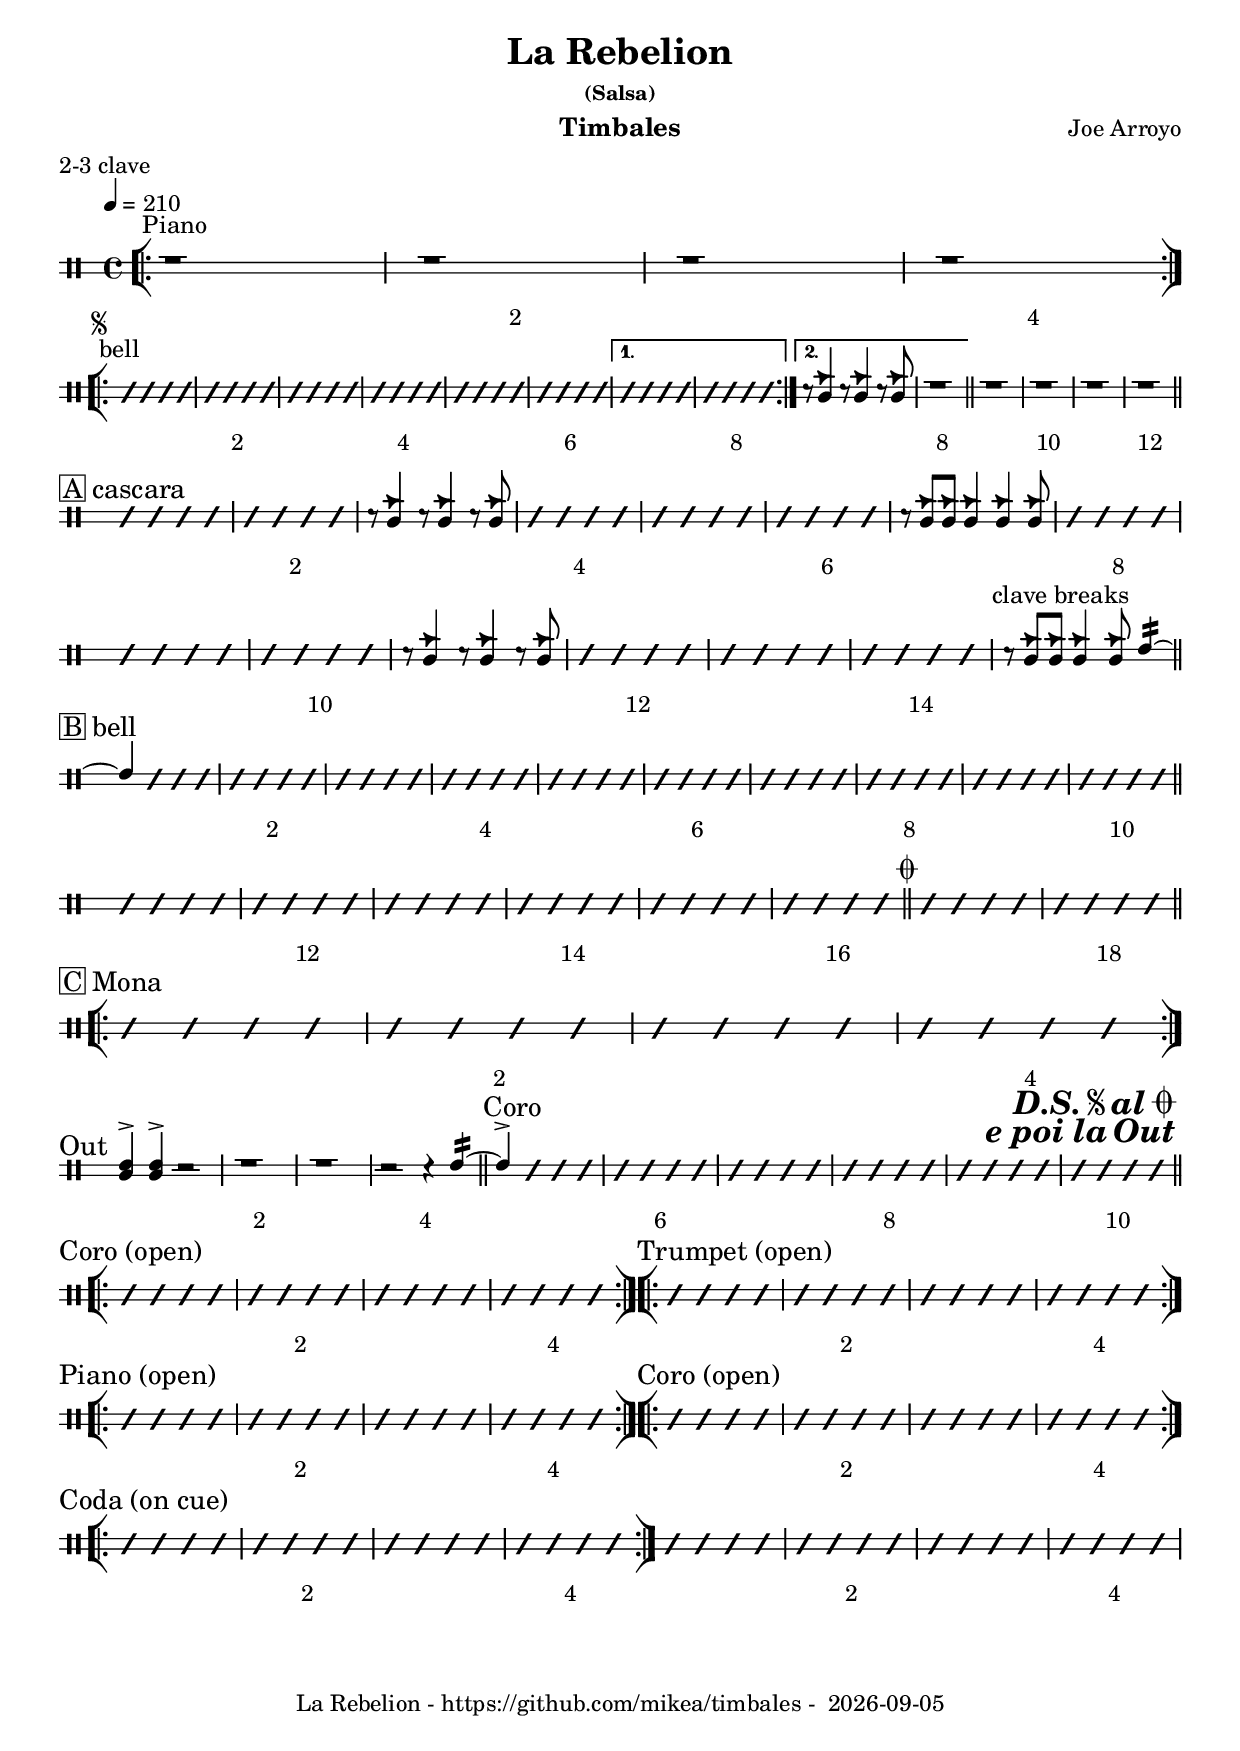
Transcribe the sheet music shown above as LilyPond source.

\version "2.24.2"
\include "charts/common.ly"

date = #(strftime "%Y-%m-%d" (localtime (current-time)))

\header {
  title = "La Rebelion"
  composer = "Joe Arroyo"
  subsubtitle = "(Salsa)"
  instrument = "Timbales"
  meter = "2-3 clave"
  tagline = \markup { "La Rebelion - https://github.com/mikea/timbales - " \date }
}

sect = #(define-music-function (text title) (string? string?)
  #{
    \rbar
    \break
    \sectionLabel \markup { \box { #text } #title }
  #}
)

\newTimbalesStaff <<
    \newDrumVoiceOne \drummode { 
        \tempo 4 = 210

        % intro
        \bar "[|:" 
        \textMark "Piano"
        r1 | r1 | r1 | r1 |
        
        \bar ":|][|:" 

        \break
        \repeat segno 2 {
          \rbar        
          \textMark "bell"
          \repeat volta 2 {
            \comp #4 | \comp #4 | \comp #4 | \comp #4 |
            \comp #4 | \comp #4 |

            \alternative {
              \volta 1 { | \comp #4 | \comp #4 | }
              \volta 2 { 
                { \set Score.currentBarNumber = 7 }
                | r8 <<cb4 timl4>> r8 <<cb4 timl4>> r8 <<cb8 timl8>> | r1 | 
                }
            }
          }
          
          \bar "||"
          r1 | r1 | r1 | r1 |
          \bar "||"

          % A
          \sect "A" "cascara"
          \comp #4 | \comp #4 | r8 <<cb4 timl4>> r8 <<cb4 timl4>> r8 <<cb8 timl8>> | \comp #4 |
          \comp #4 | \comp #4 | r8 <<cb8 timl8>> <<cb8 timl8>> <<cb4 timl4>> <<cb4 timl4>> <<cb8 timl8>> | \comp #4 |
          \break
          \comp #4 | \comp #4 | r8 <<cb4 timl4>> r8 <<cb4 timl4>> r8 <<cb8 timl8>> | \comp #4 |
          \comp #4 | \comp #4 | \textMark "clave breaks" r8 <<cb8 timl8>> <<cb8 timl8>> <<cb4 timl4>> <<cb8 timl8>> timh4:16~ |
          \bar "||" 

          % B
          \sect "B" "bell"
          timh^4 \rs \rs \rs | \comp #4 | \comp #4 | \comp #4 |
          \comp #4 | \comp #4 | \comp #4 | \comp #4 |
          \comp #4 | \comp #4 | 
          \bar "||"
          \break
          
          \comp #4 | \comp #4 | \comp #4 | \comp #4 |
          \comp #4 | \comp #4 | 
          \bar "||" 

          \alternative {
            \volta 1 {
              \comp #4 | \comp #4 |

              \bar "[|:-||"

              % C
              \sect "C" "Mona"
              \comp #4 | \comp #4 | \comp #4 | \comp #4 |
              \bar ":|]"
            }

            \volta 2 \volta #'() {
                \section
                \sectionLabel "Out"
            }
          }
        }

        \break
        \rbar
        <<timl4 timh4^> >> <<timl4 timh4^> >> r2 | r1 | r1 | r2 r4 timh4:16~ |
        \bar "||" 
        \sectionLabel "Coro"
        timh4^> \rs \rs \rs | \comp #4 | \comp #4 | \comp #4 |
        \comp #4 | \comp #4

        \break
        \rbar
        \sectionLabel "Coro (open)"
        \bar "[|:-||"
        \comp #4 | \comp #4 | \comp #4 | \comp #4 |
        \bar ":|][|:"

        \sectionLabel "Trumpet (open)" \rbar
        \comp #4 | \comp #4 | \comp #4 | \comp #4 |
        \bar ":|][|:"

        \break
        \rbar
        \sectionLabel "Piano (open)"
        \comp #4 | \comp #4 | \comp #4 | \comp #4 |
        \bar ":|][|:"

        \sectionLabel "Coro (open)" \rbar
        \comp #4 | \comp #4 | \comp #4 | \comp #4 |
        \bar ":|][|:"

        \break
        \rbar
        \sectionLabel "Coda (on cue)"
        \comp #4 | \comp #4 | \comp #4 | \comp #4 |
        \bar ":|]"
        \rbar
        \comp #4 | \comp #4 | \comp #4 | \comp #4 |

        \fine
    }
>>
